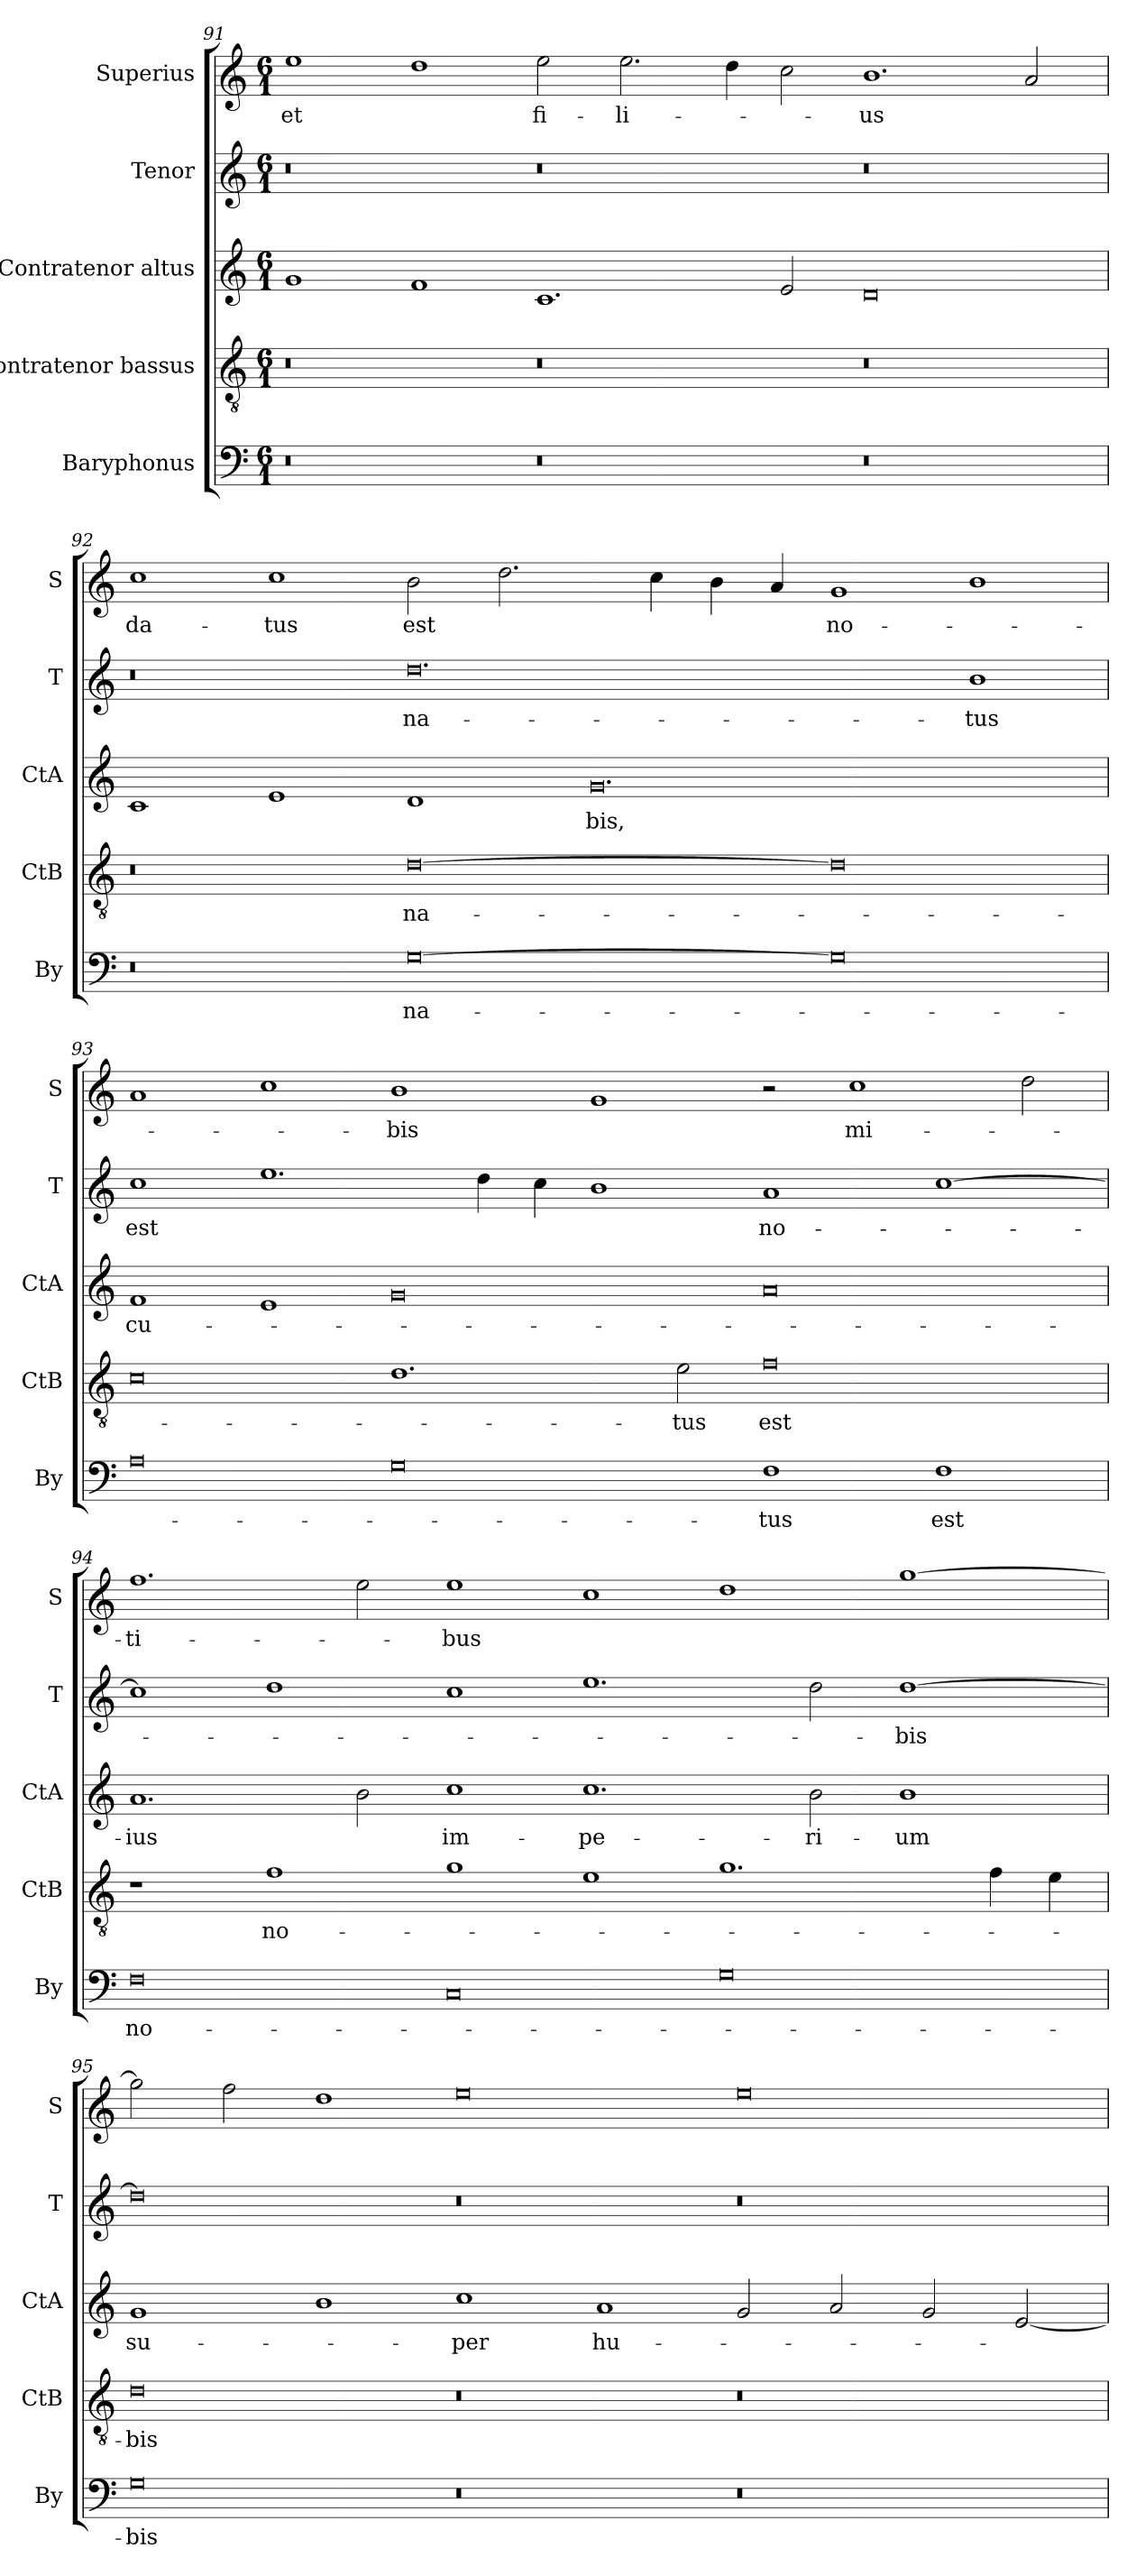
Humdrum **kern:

**kern	**text	**kern	**text	**kern	**text	**kern	**text	**kern	**text
*part5	*part5	*part4	*part4	*part3	*part3	*part2	*part2	*part1	*part1
*staff5	*staff5	*staff4	*staff4	*staff3	*staff3	*staff2	*staff2	*staff1	*staff1
*I"Baryphonus	*	*I"Contratenor bassus	*	*I"Contratenor altus	*	*I"Tenor	*	*I"Superius	*
*I'By	*	*I'CtB	*	*I'CtA	*	*I'T	*	*I'S	*
*clefF4	*	*clefGv2	*	*clefG2	*	*clefG2	*	*clefG2	*
*k[]	*	*k[]	*	*k[]	*	*k[]	*	*k[]	*
*M6/1	*	*M6/1	*	*M6/1	*	*M6/1	*	*M6/1	*
=91	=91	=91	=91	=91	=91	=91	=91	=91	=91
0r	.	0r	.	1g	.	0r	.	1ee	et
.	.	.	.	1f	.	.	.	1dd	.
0r	.	0r	.	1.c	.	0r	.	2ee\	fi-
.	.	.	.	.	.	.	.	2.ee\	-li-
.	.	.	.	.	.	.	.	4dd\	.
.	.	.	.	2e/	.	.	.	2cc\	.
0r	.	0r	.	0d	.	0r	.	1.b	-us
.	.	.	.	.	.	.	.	2a/	.
=92	=92	=92	=92	=92	=92	=92	=92	=92	=92
0r	.	0r	.	1c	.	0r	.	1cc	da-
.	.	.	.	1e	.	.	.	1cc	-tus
[0G	na-	[0d	na-	1d	.	0.dd	na-	2b\	est
.	.	.	.	.	.	.	.	2.dd\	.
.	.	.	.	0.g	-bis,	.	.	.	.
.	.	.	.	.	.	.	.	4cc\	.
.	.	.	.	.	.	.	.	4b\	.
.	.	.	.	.	.	.	.	4a/	.
0G]	.	0d]	.	.	.	.	.	1g	no-
.	.	.	.	.	.	1b	-tus	1b	.
=93	=93	=93	=93	=93	=93	=93	=93	=93	=93
0A	.	0c	.	1f	cu-	1cc	est	1a	.
.	.	.	.	1e	.	1.ee	.	1cc	.
0G	.	1.d	.	0g	.	.	.	1b	-bis
.	.	.	.	.	.	4dd\	.	.	.
.	.	.	.	.	.	4cc\	.	.	.
.	.	.	.	.	.	1b	.	1g	.
.	.	2e\	-tus	.	.	.	.	.	.
1F	-tus	0f	est	0a	.	1a	no-	2r	.
.	.	.	.	.	.	.	.	1cc	mi-
1F	est	.	.	.	.	[1cc	.	.	.
.	.	.	.	.	.	.	.	2dd\	.
=94	=94	=94	=94	=94	=94	=94	=94	=94	=94
0F	no-	1r	.	1.a	-ius	1cc]	.	1.ff	-ti-
.	.	1f	no-	.	.	1dd	.	.	.
.	.	.	.	2b\	.	.	.	2ee\	.
0C	.	1g	.	1cc	im-	1cc	.	1ee	-bus
.	.	1e	.	1.cc	-pe-	1.ee	.	1cc	.
0G	.	1.g	.	.	.	.	.	1dd	.
.	.	.	.	2b\	-ri-	2dd\	.	.	.
.	.	.	.	1b	-um	[1dd	-bis	[1gg	.
.	.	4f\	.	.	.	.	.	.	.
.	.	4e\	.	.	.	.	.	.	.
=95	=95	=95	=95	=95	=95	=95	=95	=95	=95
0G	-bis	0d	-bis	1g	su-	0dd]	.	2gg\]	.
.	.	.	.	.	.	.	.	2ff\	.
.	.	.	.	1b	.	.	.	1dd	.
0r	.	0r	.	1cc	-per	0r	.	0ee	.
.	.	.	.	1a	hu-	.	.	.	.
0r	.	0r	.	2g/	.	0r	.	0ee	.
.	.	.	.	2a/	.	.	.	.	.
.	.	.	.	2g/	.	.	.	.	.
.	.	.	.	[2e/	.	.	.	.	.
=	=	=	=	=	=	=	=	=	=
*-	*-	*-	*-	*-	*-	*-	*-	*-	*-
